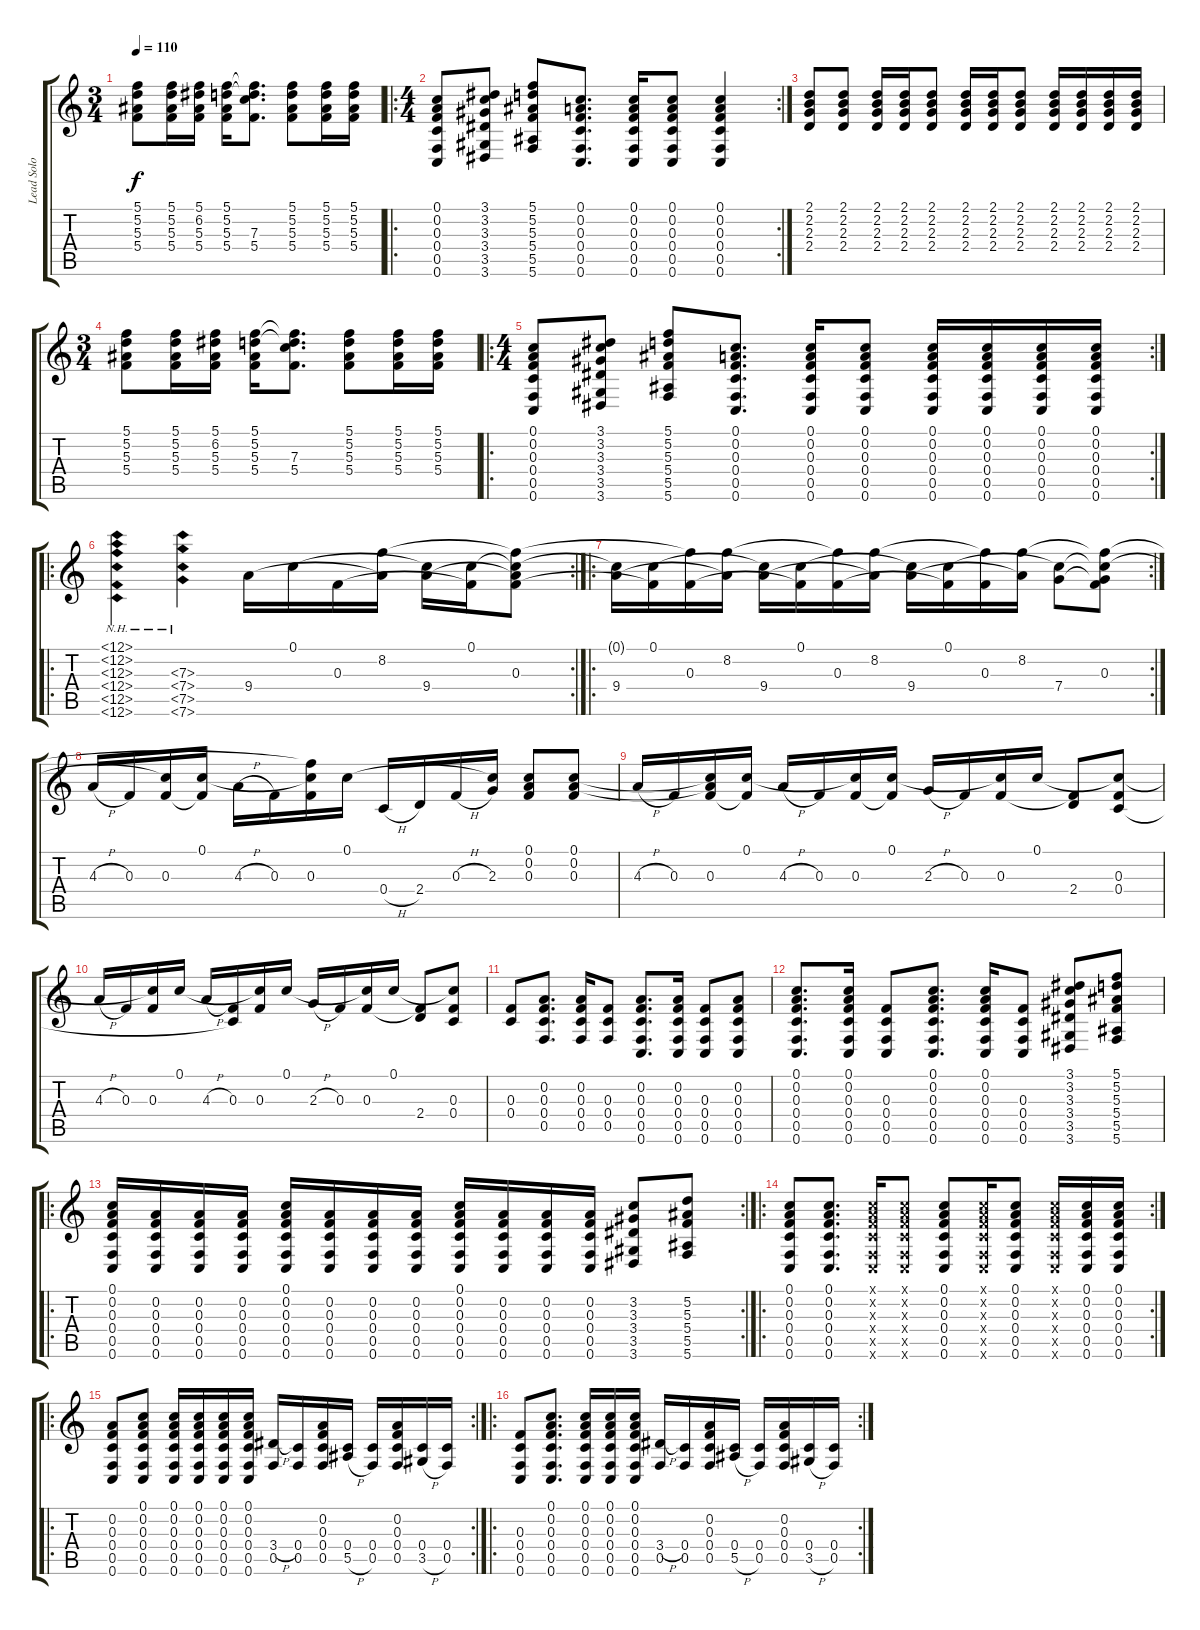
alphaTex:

\track ("Lead Solo" "Lead Solo") {instrument acousticguitarsteel}
\staff {score tabs}
\tuning (C4 A3 F3 C3 F2 C2) {hide}
\ts (3 4)
\tempo 110
\clef g2
\ks c
(5.1 5.2 5.3 5.4).8{dy f} (5.1 5.2 5.3 5.4).16 (5.1 6.2 5.3 5.4).16 (5.1 5.2 5.3 5.4).16 (5.1{t} 5.2{t} 7.3 5.4).8{d} (5.1 5.2 5.3 5.4).8 (5.1 5.2 5.3 5.4).16 (5.1 5.2 5.3 5.4).16 |
\ro
\rc 2
\ts (4 4)
(0.1 0.2 0.3 0.4 0.5 0.6).8 (3.1 3.2 3.3 3.4 3.5 3.6).8 (5.1 5.2 5.3 5.4 5.5 5.6).8 (0.1 0.2 0.3 0.4 0.5 0.6).8{d} (0.1 0.2 0.3 0.4 0.5 0.6).16 (0.1 0.2 0.3 0.4 0.5 0.6).8 (0.1 0.2 0.3 0.4 0.5 0.6).4 |
(2.1 2.2 2.3 2.4).8 (2.1 2.2 2.3 2.4).8 (2.1 2.2 2.3 2.4).16 (2.1 2.2 2.3 2.4).16 (2.1 2.2 2.3 2.4).8 (2.1 2.2 2.3 2.4).16 (2.1 2.2 2.3 2.4).16 (2.1 2.2 2.3 2.4).8 (2.1 2.2 2.3 2.4).16 (2.1 2.2 2.3 2.4).16 (2.1 2.2 2.3 2.4).16 (2.1 2.2 2.3 2.4).16 |
\ts (3 4)
(5.1 5.2 5.3 5.4).8 (5.1 5.2 5.3 5.4).16 (5.1 6.2 5.3 5.4).16 (5.1 5.2 5.3 5.4).16 (5.1{t} 5.2{t} 7.3 5.4).8{d} (5.1 5.2 5.3 5.4).8 (5.1 5.2 5.3 5.4).16 (5.1 5.2 5.3 5.4).16 |
\ro
\rc 2
\ts (4 4)
(0.1 0.2 0.3 0.4 0.5 0.6).8 (3.1 3.2 3.3 3.4 3.5 3.6).8 (5.1 5.2 5.3 5.4 5.5 5.6).8 (0.1 0.2 0.3 0.4 0.5 0.6).8{d} (0.1 0.2 0.3 0.4 0.5 0.6).16 (0.1 0.2 0.3 0.4 0.5 0.6).8 (0.1 0.2 0.3 0.4 0.5 0.6).16 (0.1 0.2 0.3 0.4 0.5 0.6).16 (0.1 0.2 0.3 0.4 0.5 0.6).16 (0.1 0.2 0.3 0.4 0.5 0.6).16 |
\ro
\rc 2
(12.1{nh} 12.2{nh} 12.3{nh} 12.4{nh} 12.5{nh} 12.6{nh}).4 (7.3{nh} 7.4{nh} 7.5{nh} 7.6{nh}).4 9.4.16 0.1.16 0.3.16 (8.2 9.4{t}).16 (0.1{t} 9.4).16 (0.1 0.3{t}).16 (0.1{t} 8.2{t} 0.3 9.4{t}).8 |
\ro
\rc 2
(0.1{t} 9.4).16 (0.1 0.3{t}).16 (8.2{t} 0.3).16 (8.2 9.4{t}).16 (0.1{t} 9.4).16 (0.1 0.3{t}).16 (8.2{t} 0.3).16 (8.2 9.4{t}).16 (0.1{t} 9.4).16 (0.1 0.3{t}).16 (8.2{t} 0.3).16 (8.2 9.4{t}).16 (0.1{t} 7.4).8 (0.1{t} 8.2{t} 0.3 7.4{t}).8 |
4.3{h}.16 0.3.16 (0.1{t} 0.3).16 (0.1 0.3{t}).16 4.3{h}.16 0.3.16 (0.1{t} 8.2{t} 0.3).16 0.1.16 0.4{h}.16 2.4.16 0.3{h}.16 (0.1{t} 2.3).16 (0.1 0.2 0.3).8 (0.1 0.2 0.3).8 |
4.3{h}.16 0.3.16 (0.1{t} 0.2{t} 0.3).16 (0.1 0.3{t}).16 4.3{h}.16 0.3.16 (0.1{t} 0.3).16 (0.1 0.3{t}).16 2.3{h}.16 0.3.16 (0.1{t} 0.3).16 0.1.16 (0.3{t} 2.4).8 (0.1{t} 0.3 0.4).8 |
4.3{h}.16 0.3.16 (0.1{t} 0.3).16 0.1.16 4.3{h}.16 (0.3 0.4{t}).16 (0.1{t} 0.3).16 0.1.16 2.3{h}.16 0.3.16 (0.1{t} 0.3).16 0.1.16 (0.3{t} 2.4).8 (0.1{t} 0.3 0.4).8 |
(0.3 0.4).8 (0.2 0.3 0.4 0.5).8{d} (0.2 0.3 0.4 0.5).16 (0.3 0.4 0.5).8 (0.2 0.3 0.4 0.5 0.6).8{d} (0.2 0.3 0.4 0.5 0.6).16 (0.3 0.4 0.5 0.6).8 (0.2 0.3 0.4 0.5 0.6).8 |
(0.1 0.2 0.3 0.4 0.5 0.6).8{d} (0.1 0.2 0.3 0.4 0.5 0.6).16 (0.3 0.4 0.5 0.6).8 (0.1 0.2 0.3 0.4 0.5 0.6).8{d} (0.1 0.2 0.3 0.4 0.5 0.6).16 (0.3 0.4 0.5 0.6).8 (3.1 3.2 3.3 3.4 3.5 3.6).8 (5.1 5.2 5.3 5.4 5.5 5.6).8 |
\ro
\rc 2
(0.1 0.2 0.3 0.4 0.5 0.6).16 (0.2 0.3 0.4 0.5 0.6).16 (0.2 0.3 0.4 0.5 0.6).16 (0.2 0.3 0.4 0.5 0.6).16 (0.1 0.2 0.3 0.4 0.5 0.6).16 (0.2 0.3 0.4 0.5 0.6).16 (0.2 0.3 0.4 0.5 0.6).16 (0.2 0.3 0.4 0.5 0.6).16 (0.1 0.2 0.3 0.4 0.5 0.6).16 (0.2 0.3 0.4 0.5 0.6).16 (0.2 0.3 0.4 0.5 0.6).16 (0.2 0.3 0.4 0.5 0.6).16 (3.2 3.3 3.4 3.5 3.6).8 (5.2 5.3 5.4 5.5 5.6).8 |
\ro
\rc 2
(0.1 0.2 0.3 0.4 0.5 0.6).8 (0.1 0.2 0.3 0.4 0.5 0.6).8{d} (0.1{x} 0.2{x} 0.3{x} 0.4{x} 0.5{x} 0.6{x}).16 (0.1{x} 0.2{x} 0.3{x} 0.4{x} 0.5{x} 0.6{x}).8 (0.1 0.2 0.3 0.4 0.5 0.6).8 (0.1{x} 0.2{x} 0.3{x} 0.4{x} 0.5{x} 0.6{x}).16 (0.1 0.2 0.3 0.4 0.5 0.6).8 (0.1{x} 0.2{x} 0.3{x} 0.4{x} 0.5{x} 0.6{x}).16 (0.1 0.2 0.3 0.4 0.5 0.6).16 (0.1 0.2 0.3 0.4 0.5 0.6).16 |
\ro
\rc 2
(0.2 0.3 0.4 0.5 0.6).8 (0.1 0.2 0.3 0.4 0.5 0.6).8 (0.1 0.2 0.3 0.4 0.5 0.6).16 (0.1 0.2 0.3 0.4 0.5 0.6).16 (0.1 0.2 0.3 0.4 0.5 0.6).16 (0.1 0.2 0.3 0.4 0.5 0.6).16 (3.4{h} 0.5).16 (0.4 0.5).16 (0.2 0.3 0.4 0.5).16 (0.4 5.5{h}).16 (0.4 0.5).16 (0.2 0.3 0.4 0.5).16 (0.4 3.5{h}).16 (0.4 0.5).16 |
\ro
\rc 2
(0.3 0.4 0.5 0.6).8 (0.1 0.2 0.3 0.4 0.5 0.6).8{d} (0.1 0.2 0.3 0.4 0.5 0.6).16 (0.1 0.2 0.3 0.4 0.5 0.6).16 (0.1 0.2 0.3 0.4 0.5 0.6).16 (3.4{h} 0.5).16 (0.4 0.5).16 (0.2 0.3 0.4 0.5).16 (0.4 5.5{h}).16 (0.4 0.5).16 (0.2 0.3 0.4 0.5).16 (0.4 3.5{h}).16 (0.4 0.5).16
